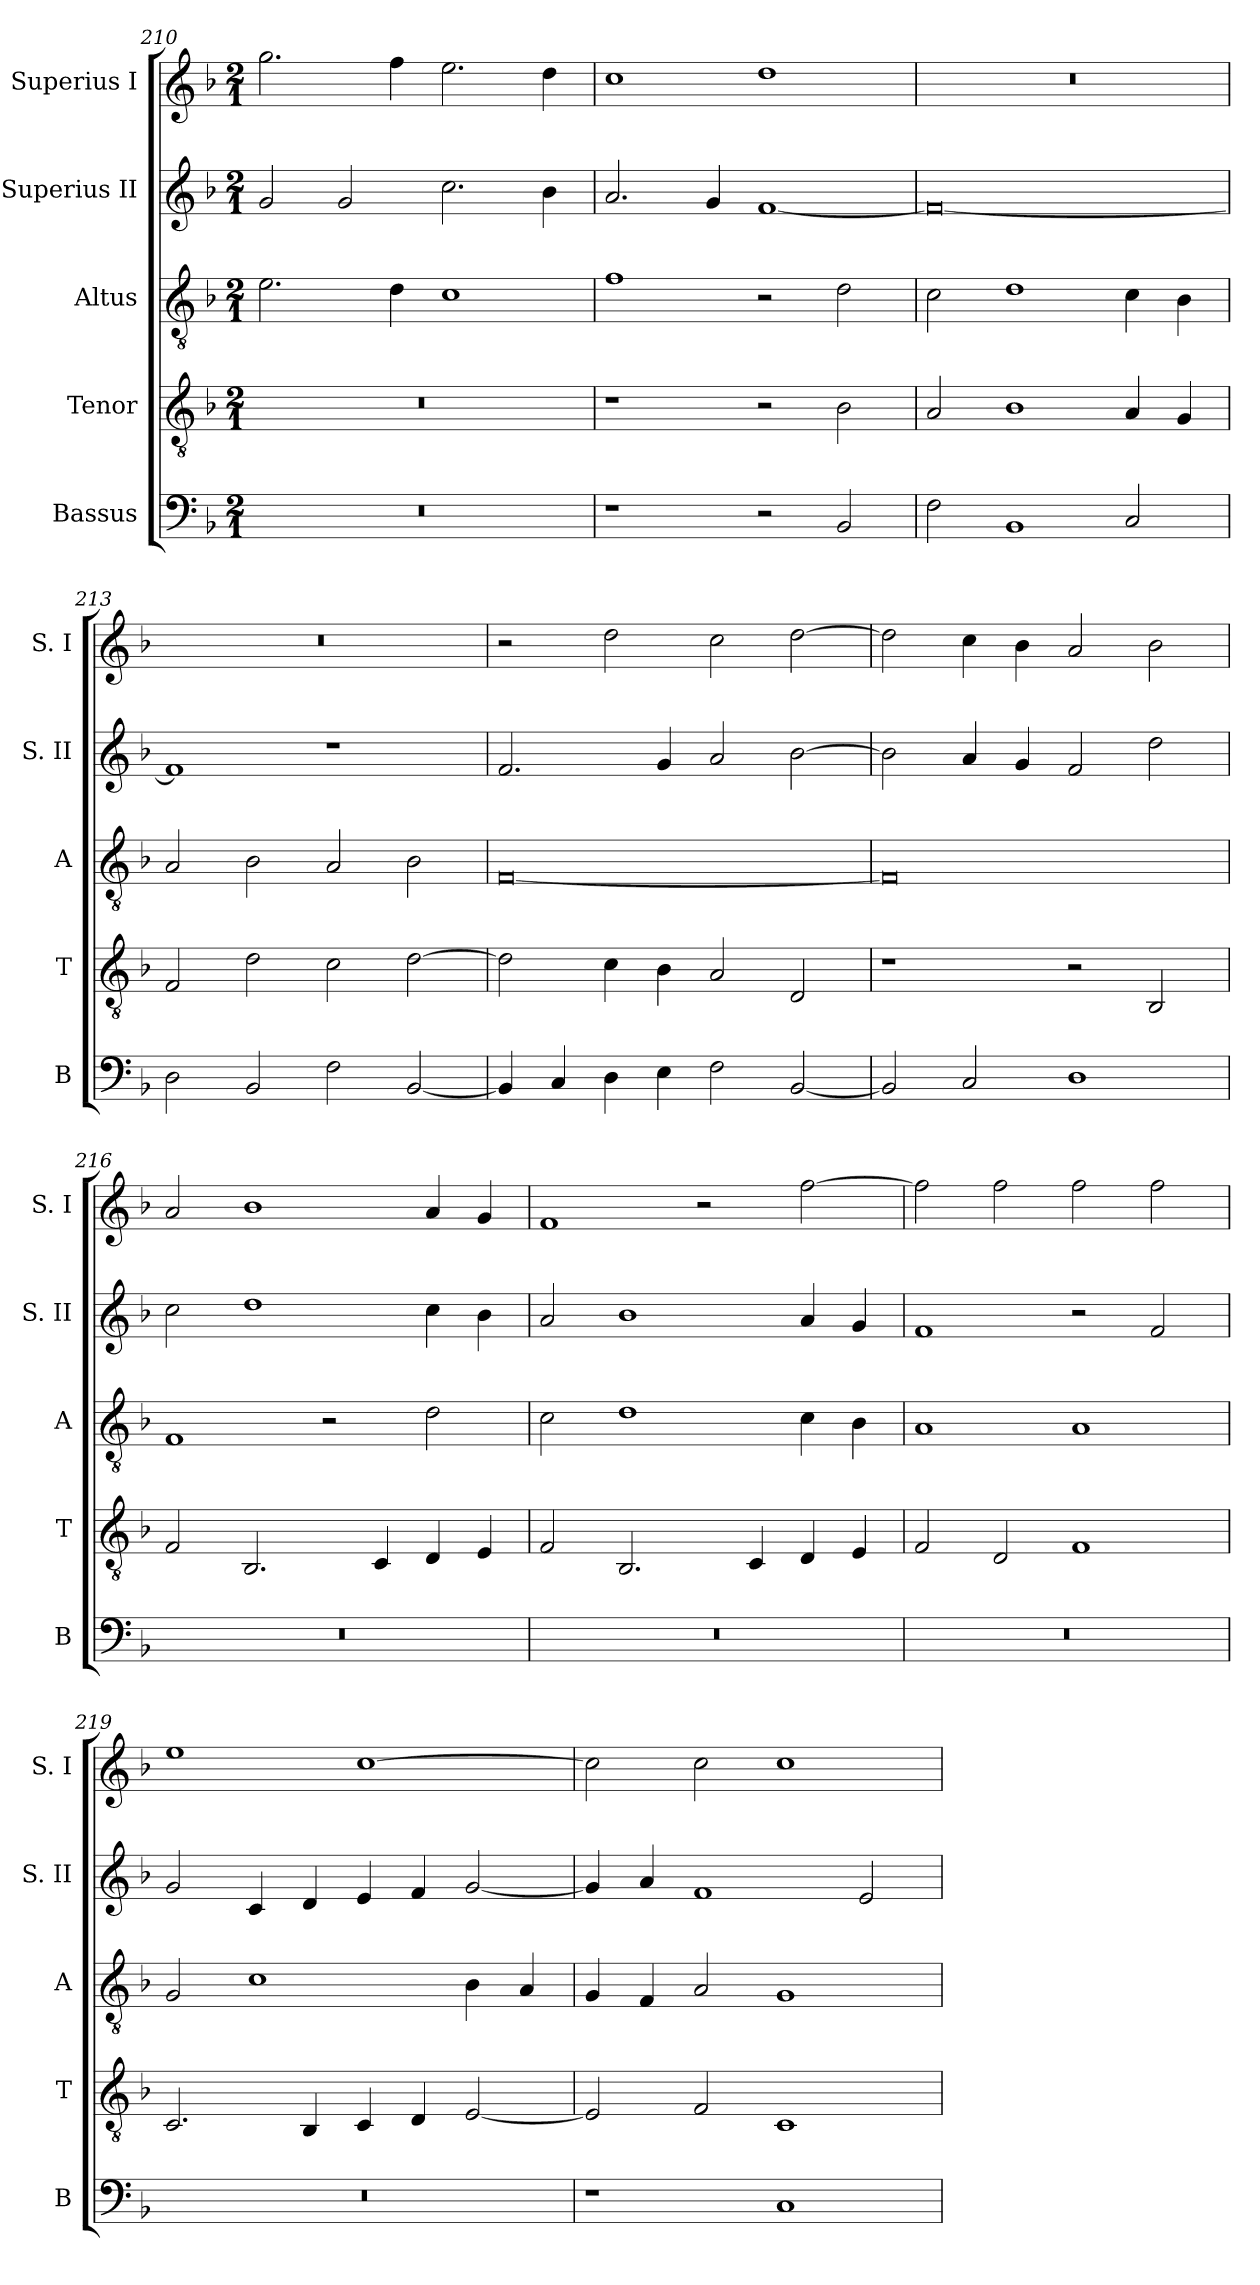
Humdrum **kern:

**kern	**kern	**kern	**kern	**kern
*part5	*part4	*part3	*part2	*part1
*staff5	*staff4	*staff3	*staff2	*staff1
*I"Bassus	*I"Tenor	*I"Altus	*I"Superius II	*I"Superius I
*I'B	*I'T	*I'A	*I'S. II	*I'S. I
*clefF4	*clefGv2	*clefGv2	*clefG2	*clefG2
*k[b-]	*k[b-]	*k[b-]	*k[b-]	*k[b-]
*F:	*F:	*F:	*F:	*F:
*M2/1	*M2/1	*M2/1	*M2/1	*M2/1
=210	=210	=210	=210	=210
0r	0r	2.e	2g	2.gg
.	.	.	2g	.
.	.	4d	.	4ff
.	.	1c	2.cc	2.ee
.	.	.	4b-	4dd
=211	=211	=211	=211	=211
1r	1r	1f	2.a	1cc
.	.	.	4g	.
2r	2r	2r	[1f	1dd
2BB-	2B-	2d	.	.
=212	=212	=212	=212	=212
2F	2A	2c	0f_	0r
1BB-	1B-	1d	.	.
2C	4A	4c	.	.
.	4G	4B-	.	.
=213	=213	=213	=213	=213
2D	2F	2A	1f]	0r
2BB-	2d	2B-	.	.
2F	2c	2A	1r	.
[2BB-	[2d	2B-	.	.
=214	=214	=214	=214	=214
4BB-]	2d]	[0F	2.f	2r
4C	.	.	.	.
4D	4c	.	.	2dd
4E	4B-	.	4g	.
2F	2A	.	2a	2cc
[2BB-	2D	.	[2b-	[2dd
=215	=215	=215	=215	=215
2BB-]	1r	0F]	2b-]	2dd]
2C	.	.	4a	4cc
.	.	.	4g	4b-
1D	2r	.	2f	2a
.	2BB-	.	2dd	2b-
=216	=216	=216	=216	=216
0r	2F	1F	2cc	2a
.	2.BB-	.	1dd	1b-
.	.	2r	.	.
.	4C	.	.	.
.	4D	2d	4cc	4a
.	4E	.	4b-	4g
=217	=217	=217	=217	=217
0r	2F	2c	2a	1f
.	2.BB-	1d	1b-	.
.	.	.	.	2r
.	4C	.	.	.
.	4D	4c	4a	[2ff
.	4E	4B-	4g	.
=218	=218	=218	=218	=218
0r	2F	1A	1f	2ff]
.	2D	.	.	2ff
.	1F	1A	2r	2ff
.	.	.	2f	2ff
=219	=219	=219	=219	=219
0r	2.C	2G	2g	1ee
.	.	1c	4c	.
.	4BB-	.	4d	.
.	4C	.	4e	[1cc
.	4D	.	4f	.
.	[2E	4B-	[2g	.
.	.	4A	.	.
=220	=220	=220	=220	=220
1r	2E]	4G	4g]	2cc]
.	.	4F	4a	.
.	2F	2A	1f	2cc
1C	1C	1G	.	1cc
.	.	.	2e	.
=	=	=	=	=
*-	*-	*-	*-	*-
